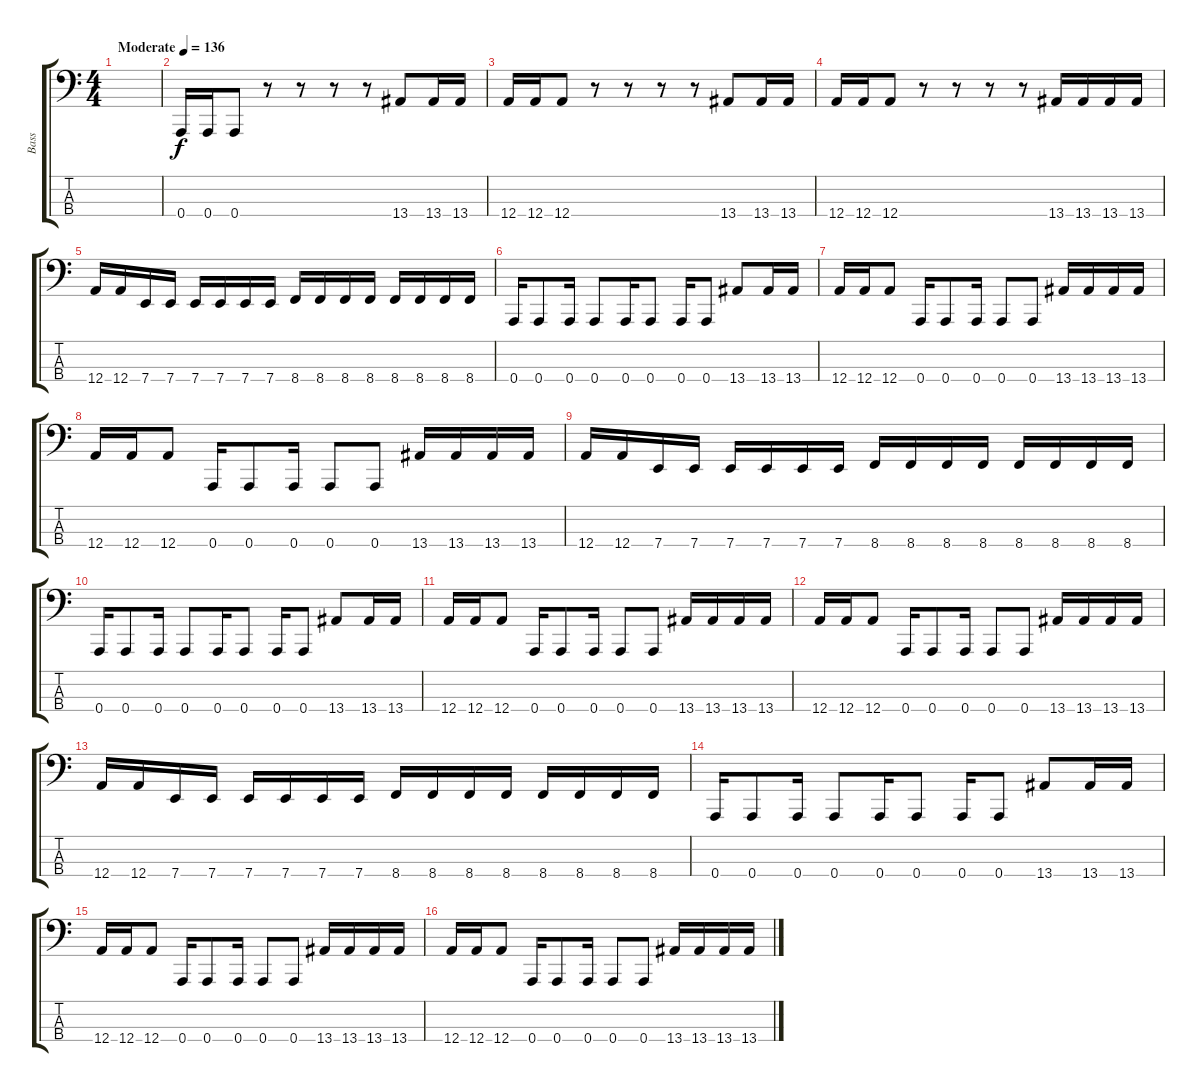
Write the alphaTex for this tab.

\track ("Bass" "Bass") {instrument electricbasspick}
\staff {score tabs}
\tuning (D2 A1 E1 A0) {hide}
\ts (4 4)
\tempo (136 "Moderate")
\clef f4
\ks c
|
0.4.16 0.4.16 0.4.8 r.8 r.8 r.8 r.8 13.4.8 13.4.16 13.4.16 |
12.4.16 12.4.16 12.4.8 r.8 r.8 r.8 r.8 13.4.8 13.4.16 13.4.16 |
12.4.16 12.4.16 12.4.8 r.8 r.8 r.8 r.8 13.4.16 13.4.16 13.4.16 13.4.16 |
12.4.16 12.4.16 7.4.16 7.4.16 7.4.16 7.4.16 7.4.16 7.4.16 8.4.16 8.4.16 8.4.16 8.4.16 8.4.16 8.4.16 8.4.16 8.4.16 |
0.4.16 0.4.8 0.4.16 0.4.8 0.4.16 0.4.8 0.4.16 0.4.8 13.4.8 13.4.16 13.4.16 |
12.4.16 12.4.16 12.4.8 0.4.16 0.4.8 0.4.16 0.4.8 0.4.8 13.4.16 13.4.16 13.4.16 13.4.16 |
12.4.16 12.4.16 12.4.8 0.4.16 0.4.8 0.4.16 0.4.8 0.4.8 13.4.16 13.4.16 13.4.16 13.4.16 |
12.4.16 12.4.16 7.4.16 7.4.16 7.4.16 7.4.16 7.4.16 7.4.16 8.4.16 8.4.16 8.4.16 8.4.16 8.4.16 8.4.16 8.4.16 8.4.16 |
0.4.16 0.4.8 0.4.16 0.4.8 0.4.16 0.4.8 0.4.16 0.4.8 13.4.8 13.4.16 13.4.16 |
12.4.16 12.4.16 12.4.8 0.4.16 0.4.8 0.4.16 0.4.8 0.4.8 13.4.16 13.4.16 13.4.16 13.4.16 |
12.4.16 12.4.16 12.4.8 0.4.16 0.4.8 0.4.16 0.4.8 0.4.8 13.4.16 13.4.16 13.4.16 13.4.16 |
12.4.16 12.4.16 7.4.16 7.4.16 7.4.16 7.4.16 7.4.16 7.4.16 8.4.16 8.4.16 8.4.16 8.4.16 8.4.16 8.4.16 8.4.16 8.4.16 |
0.4.16 0.4.8 0.4.16 0.4.8 0.4.16 0.4.8 0.4.16 0.4.8 13.4.8 13.4.16 13.4.16 |
12.4.16 12.4.16 12.4.8 0.4.16 0.4.8 0.4.16 0.4.8 0.4.8 13.4.16 13.4.16 13.4.16 13.4.16 |
12.4.16 12.4.16 12.4.8 0.4.16 0.4.8 0.4.16 0.4.8 0.4.8 13.4.16 13.4.16 13.4.16 13.4.16
